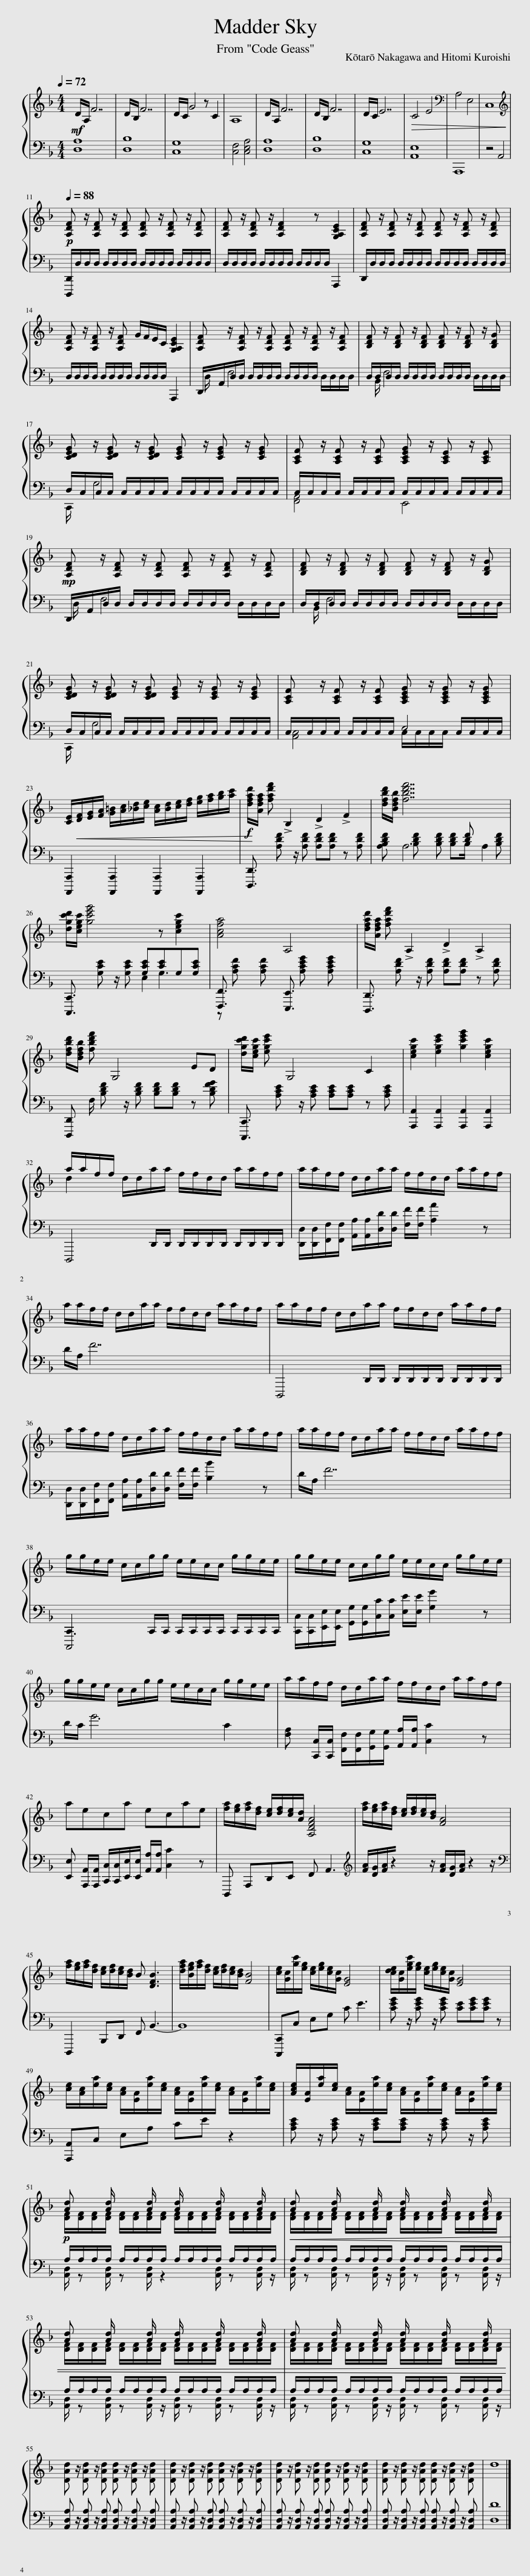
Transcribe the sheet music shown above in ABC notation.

X:1
%%score { ( 1 5 ) | ( 2 3 4 ) }
L:1/8
Q:1/4=72
M:4/4
I:linebreak $
K:F
V:1 treble
V:5 treble
V:2 bass
V:3 bass
V:4 bass
V:1
!mf! D/A,/ F7 | D/B,/ F7 | D/C/ G4 z C2 | A,8 | D/A,/ F7 | %5
 D/B,/ F7 | D/C/ E7 |!>(! C4 E4 |[K:bass] A,4 E,4 | C,8!>)! |$ %10
[K:treble][Q:1/4=88]!p! [A,DF] z/ [A,DF] z/ [A,DF] [A,DF] z/ [A,DF] z/ [A,DF] | [A,DF] z/ [A,DF] z/ [A,DF]2 z [G,A,CE]2 | [A,DF] z/ [A,DF] z/ [A,DF] [A,DF] z/ [A,DF] z/ [A,DF] |$ [A,DF] z/ [A,DF] z/ [A,DF] G/F/E/C/ [G,A,CE]2 | [A,DF] z/ [A,DF] z/ [A,DF] [A,DF] z/ [A,DF] z/ [A,DF] | %15
 [B,DF] z/ [B,DF] z/ [B,DF] [B,DF] z/ [B,DF] z/ [B,DG] |$ [CDEG] z/ [CDEG] z/ [CDEG] [CEG] z/ [CEG] z/ [CEG] | [A,CF] z/ [A,CF] z/ [A,CF] [A,CEG] z/ [A,CE] z/ [A,CE] |$!mp! [A,DF] z/ [A,DF] z/ [A,DF] [A,DF] z/ [A,DF] z/ [A,DF] | [B,DF] z/ [B,DF] z/ [B,DF] [B,DF] z/ [B,DF] z/ [B,DG] |$ %20
 [CDEG] z/ [CDEG] z/ [CDEG] [CEG] z/ [CEG] z/ [CEG] | [A,CF] z/ [A,CF] z/ [A,CF] [A,CEG] z/ [A,CEG] z/ [A,CEG] |$ [CE]/!<(![DF]/[EG]/[FA]/ [G=B]/[Ac]/[_Bd]/[ce]/ [Ac]/[Bd]/[ce]/[df]/ [eg]/[fa]/[gb]/[ac']/ |!f! [dfad']/!<)![Adfa]/ [fad'f'] !>!B,2 !>!D2 !>!F2 | [dfbd']/[Bdfb]/ [fbd'f']7 |$ %25
 [dgc'd']/[cegc']/ [gc'e'g']4 z [cegc']2 | [Acfa]4 A,4 | [dfad']/[Adfa]/ [fad'f'] !>!A,2 !>!D2 !>!A,2 |$ [dfbd']/[Bdfb]/ [fbd'f'] G,4 ED | [dgc'd']/[cegc']/ [egc'e'] G,4 C2 | %30
 [cegc']2 [egc'e']2 [gc'e'g']2 [cegc']2 |$ a/a/f/f/ d/d/a/a/ f/f/d/d/ a/a/f/f/ | a/a/f/f/ d/d/a/a/ f/f/d/d/ a/a/f/f/ |$ a/a/f/f/ d/d/a/a/ f/f/d/d/ a/a/f/f/ | a/a/f/f/ d/d/a/a/ f/f/d/d/ a/a/f/f/ |$ %35
 a/a/f/f/ d/d/a/a/ f/f/d/d/ a/a/f/f/ | a/a/f/f/ d/d/a/a/ f/f/d/d/ a/a/f/f/ |$ g/g/e/e/ c/c/g/g/ e/e/c/c/ g/g/e/e/ | g/g/e/e/ c/c/g/g/ e/e/c/c/ g/g/e/e/ |$ g/g/e/e/ c/c/g/g/ e/e/c/c/ g/g/e/e/ | %40
 a/a/f/f/ d/d/a/a/ f/f/d/d/ a/a/f/f/ |$ aeca ecae | [fa]/[eg]/[fa]/[df]/ [ce]/[df]/[ce]/[Ad]/ [A,DFA]4 | [fa]/[eg]/[fa]/[df]/ [ce]/[df]/[ce]/[Bd]/ [FA]4 |$ [fa]/[eg]/[fa]/[df]/ [ce]/[df]/[ce]/[Bd]/ B [DFB]3 | %45
 [dfa]/[Beg]/[fa]/[df]/ [ce]/[df]/[ce]/[Bd]/ [FB]4 | [ce]/[Gc]/[gc']/[eg]/ [ce]/[eg]/[ce]/[Gc]/ [EG]4 | [cde]/[Gc]/[egc']/[eg]/ [ce]/[eg]/[ce]/[Gc]/ [EG]4 |$ [ce]/[Ac]/[ea]/[ce]/ [Ac]/[EA]/[ea]/[ce]/ [Ac]/[EA]/[ea]/[ce]/ [Ac]/[EA]/[ea]/[ce]/ | [Ace]/[EA]/[ea]/[ce]/ [Ac]/[EA]/[ea]/[ce]/ [Ac]/[EA]/[ea]/[ce]/ [Ac]/[EA]/[ea]/[ce]/ |$ %50
!p! [DF]/[DF]/[DF]/[DF]/ [DF]/[DF]/[DF]/[DF]/ [DF]/[DF]/[DF]/[DF]/ [DF]/[DF]/[DF]/[DF]/ |!<(! [DF]/[DF]/[DF]/[DF]/ [DF]/[DF]/[DF]/[DF]/ [DF]/[DF]/[DF]/[DF]/ [DF]/[DF]/[DF]/[DF]/ |$ [DF]/[DF]/[DF]/[DF]/ [DF]/[DF]/[DF]/[DF]/ [DF]/[DF]/[DF]/[DF]/ [DF]/[DF]/[DF]/[DF]/ | [DF]/[DF]/[DF]/[DF]/ [DF]/[DF]/[DF]/[DF]/ [DF]/[DF]/[DF]/[DF]/ [DF]/[DF]/[DF]/[DF]/!<)! |$ [DAd] z/ [DAd] z/ [DAd] [DAd] z/ [DAd] z/ [DAd] | %55
 [DAd] z/ [DAd] z/ [DAd] [DAd] z/ [DAd] z/ [DAd] | [DAd] z/ [DAd] z/ [DAd] [DAd] z/ [DAd] z/ [DAd] | [DAd] z/ [DAd] z/ [DAd] [DAd] z/ [DAd] z/ [DAd] | d8 |] %59
V:2
 [D,A,]8 | [D,B,]8 | [C,G,]8 | [C,F,]4 [C,E,A,]4 | [D,A,]8 | %5
 [D,B,]8 | [C,G,]8 | [A,,E,]8 | A,,,8 | z4 A,,4 |$ %10
 [D,,,D,,]/D,/D,/D,/ D,/D,/D,/D,/ D,/D,/D,/D,/ D,/D,/D,/D,/ | D,/D,/D,/D,/ D,/D,/D,/D,/ D,/D,/D,/D,/ A,,,2 | D,,/D,/D,/D,/ D,/D,/D,/D,/ D,/D,/D,/D,/ D,/D,/D,/D,/ |$ D,/D,/D,/D,/ D,/D,/D,/D,/ D,/D,/D,/D,/ A,,,2 | D,,/A,,/D,/D,/ D,/D,/D,/D,/ D,/D,/D,/D,/ D,/D,/D,/D,/ | %15
 D,/D,/D,/D,/ D,/D,/D,/D,/ D,/D,/D,/D,/ D,/D,/D,/D,/ |$ D,/C,/C,/C,/ C,/C,/C,/C,/ C,/C,/C,/C,/ C,/C,/C,/C,/ | C,/C,/C,/C,/ C,/C,/C,/C,/ C,/C,/C,/C,/ C,/C,/C,/C,/ |$ D,,/A,,/D,/D,/ D,/D,/D,/D,/ D,/D,/D,/D,/ D,/D,/D,/D,/ | D,/D,/D,/D,/ D,/D,/D,/D,/ D,/D,/D,/D,/ D,/D,/D,/D,/ |$ %20
 D,/C,/C,/C,/ C,/C,/C,/C,/ C,/C,/C,/C,/ C,/C,/C,/C,/ | C,/C,/C,/C,/ C,/C,/C,/C,/ C,/C,/C,/C,/ C,/C,/C,/C,/ |$ [A,,,,A,,,]2 [A,,,,A,,,]2 [A,,,,A,,,]2 [A,,,,A,,,]2 | [D,,,D,,]3/2 [A,DF] z/ [A,DF] [A,DF][A,DF] z [A,DF] | [A,B,DF] x/ [B,DF] x/ [B,DF] [B,DF]B,/ x/ x [B,DF] |$ %25
 [C,,,C,,]3/2 [G,CE] z/ [G,CE] [G,CE][CE]G,[G,CE] | [F,,,F,,]3/2 x2 x/ [E,,,E,,]3/2 x3/2 x | [D,,,D,,]3/2 [A,DF] z/ [A,DF] [A,DF][A,DF] z [A,DF] |$ [D,,,D,,] F,/ [B,DF] z/ [B,DF] [B,DF][B,DF] z [B,DFG] | [C,,,C,,]3/2 [A,CE] z/ [A,CE] [A,CE][A,CE] z [A,CE] | %30
 [A,,,A,,]2 [A,,,A,,]2 [A,,,A,,]2 [A,,,A,,]2 |$ D,,,4 D,,/D,,/D,,/D,,/ D,,/D,,/D,,/D,,/ | [D,,D,]/[D,,D,]/[F,,F,]/[F,,F,]/ [A,,A,]/[A,,A,]/[D,D]/[D,D]/ [F,F]/[F,F]/ [A,A]2 z |$ D/A,/ F7 | D,,,4 D,,/D,,/D,,/D,,/ D,,/D,,/D,,/D,,/ |$ %35
 [D,,D,]/[D,,D,]/[F,,F,]/[F,,F,]/ [A,,A,]/[A,,A,]/[D,D]/[D,D]/ [F,F]/[F,F]/ [B,B]2 z | D/A,/ F7 |$ C,,,4 C,,/C,,/C,,/C,,/ C,,/C,,/C,,/C,,/ | [C,,C,]/[C,,C,]/[E,,E,]/[E,,E,]/ [G,,G,]/[G,,G,]/[C,C]/[C,C]/ [E,E]/[E,E]/ [G,G]2 z |$ D/C/ x4 x C2 | %40
 [F,A,] [C,,C,]/[C,,C,]/ [F,,F,]/[F,,F,]/[G,,G,]/[G,,G,]/ [A,,A,]/[A,,A,]/ [C,C]2 z |$ [E,,E,] [A,,,A,,]/[A,,,A,,]/ [C,,C,]/[C,,C,]/[E,,E,]/[E,,E,]/ [A,,A,]/[A,,A,]/ [C,C]2 z | D,,, A,,,D,,E,, F,, A,,3 |[K:treble] [FA]/[DG]/[FA]/ z2 z/ [FA]/[DG]/[FA]/ z2 z/ |$[K:bass] D,,,2 B,,,D,, F,, B,,3- | %45
 B,,8 | [C,,,C,,]C, E,G, C E3 | [CEG] z/ [CEG] z/ [CEG] [CE][CEG][CEG] z |$ [A,,,A,,]C, E,A, CE z2 | [A,CE] z/ [A,CE] z/ [A,CE][A,CE] z/ [A,CE] z/ [A,CE] |$ %50
 A,/A,/A,/A,/ A,/A,/A,/A,/ A,/A,/A,/A,/ A,/A,/A,/A,/ | A,/A,/A,/A,/ A,/A,/A,/A,/ A,/A,/A,/A,/ A,/A,/A,/A,/ |$ A,/A,/A,/A,/ A,/A,/A,/A,/ A,/A,/A,/A,/ A,/A,/A,/A,/ | A,/A,/A,/A,/ A,/A,/A,/A,/ A,/A,/A,/A,/ A,/A,/A,/A,/ |$ [A,,D,A,] z/ [A,,D,A,] z/ [A,,D,A,] [A,,D,A,] z/ [A,,D,A,] z/ [A,,D,A,] | %55
 [A,,D,A,] z/ [A,,D,A,] z/ [A,,D,A,] [A,,D,A,] z/ [A,,D,A,] z/ [A,,D,A,] | [A,,D,A,] z/ [A,,D,A,] z/ [A,,D,A,] [A,,D,A,] z/ [A,,D,A,] z/ [A,,D,A,] | [A,,D,A,] z/ [A,,D,A,] z/ [A,,D,A,] [A,,D,A,] z/ [A,,D,A,] z/ [A,,D,A,] | [D,D]8 |] %59
V:3
 x8 | x8 | x8 | x8 | x8 | %5
 x8 | x8 | x8 | x8 | x8 |$ %10
 x8 | x8 | x8 |$ x8 | D,/ x/ F,4 x3 | %15
 x/ B,,/ F,4 x3 |$ C,,/ x/ G,4 x3 | [F,,A,,]4 E,,4 |$ D,/ x/ F,4 x3 | x/ B,,/ F,4 x3 |$ %20
 C,,/ x/ G,4 x3 | [A,,C,]4 E,4 |$ x8 | x8 | x5 [DF] A,2 |$ %25
 x4 E,2 x2 | z [A,CF] x/ [A,CF] x3/2 [A,CEG] x/ [A,CEG] x/ | x8 |$ x8 | x8 | %30
 x8 |$ x3 D,,/D,,/ x4 | x8 |$ x8 | x3 D,,/D,,/ x4 |$ %35
 x8 | x8 |$ C,,3 C,,/C,,/ x4 | x8 |$ x G6 x | %40
 x8 |$ x8 | x8 |[K:treble] x8 |$[K:bass] x8 | %45
 x8 | x8 | x8 |$ x8 | x8 |$ %50
 [A,,D,]/ z [A,,D,]/ z [A,,D,]/ z2 [A,,D,]/ z [A,,D,]/ z/ | [A,,D,]/ z [A,,D,]/ z [A,,D,]/ z/ [A,,D,]/ z [A,,D,]/ z [A,,D,]/ z/ |$ [A,,D,]/ z [A,,D,]/ z [A,,D,]/ z/ [A,,D,]/ z [A,,D,]/ z [A,,D,]/ z/ | [A,,D,]/ z [A,,D,]/ z [A,,D,]/ z/ [A,,D,]/ z [A,,D,]/ z [A,,D,]/ z/ |$ x8 | %55
 x8 | x8 | x8 | x8 |] %59
V:4
 x8 | x8 | x8 | x8 | x8 | %5
 x8 | x8 | x8 | x8 | x8 |$ %10
 x8 | x8 | x8 |$ x8 | x8 | %15
 x8 |$ x8 | x8 |$ x8 | x8 |$ %20
 x8 | x8 |$ x8 | x8 | x A,6 x |$ %25
 x5 G,3 | x8 | x8 |$ x8 | x8 | %30
 x8 |$ x8 | x8 |$ x8 | x8 |$ %35
 x8 | x8 |$ x8 | x8 |$ x8 | %40
 x8 |$ x8 | x8 |[K:treble] x8 |$[K:bass] x8 | %45
 x8 | x8 | x8 |$ x8 | x8 |$ %50
 x8 | x8 |$ x8 | x8 |$ x8 | %55
 x8 | x8 | x8 | x8 |] %59
V:5
 x8 | x8 | x8 | x8 | x8 | %5
 x8 | x8 | x8 |[K:bass] x8 | x8 |$ %10
[K:treble] x8 | x8 | x8 |$ x8 | x8 | %15
 x8 |$ x8 | x8 |$ x8 | x8 |$ %20
 x8 | x8 |$ x8 | x8 | x8 |$ %25
 x8 | x8 | x8 |$ x8 | x8 | %30
 x8 |$ d2 x6 | x8 |$ x8 | x8 |$ %35
 x8 | x8 |$ x8 | x8 |$ x8 | %40
 x8 |$ x8 | x8 | x8 |$ x8 | %45
 x8 | x8 | x8 |$ x8 | x8 |$ %50
 [Ad] x/ [Ad]/ x [Ad]/ x/ [Ad]/ x [Ad]/ x [Ad]/ x/ | [Ad] x/ [Ad]/ x [Ad]/ x/ [Ad]/ x [Ad]/ x [Ad]/ x/ |$ [Ad] x/ [Ad]/ x [Ad]/ x/ [Ad]/ x [Ad]/ x [Ad]/ x/ | [Ad] x/ [Ad]/ x [Ad]/ x/ [Ad]/ x [Ad]/ x [Ad]/ x/ |$ x8 | %55
 x8 | x8 | x8 | x8 |] %59
